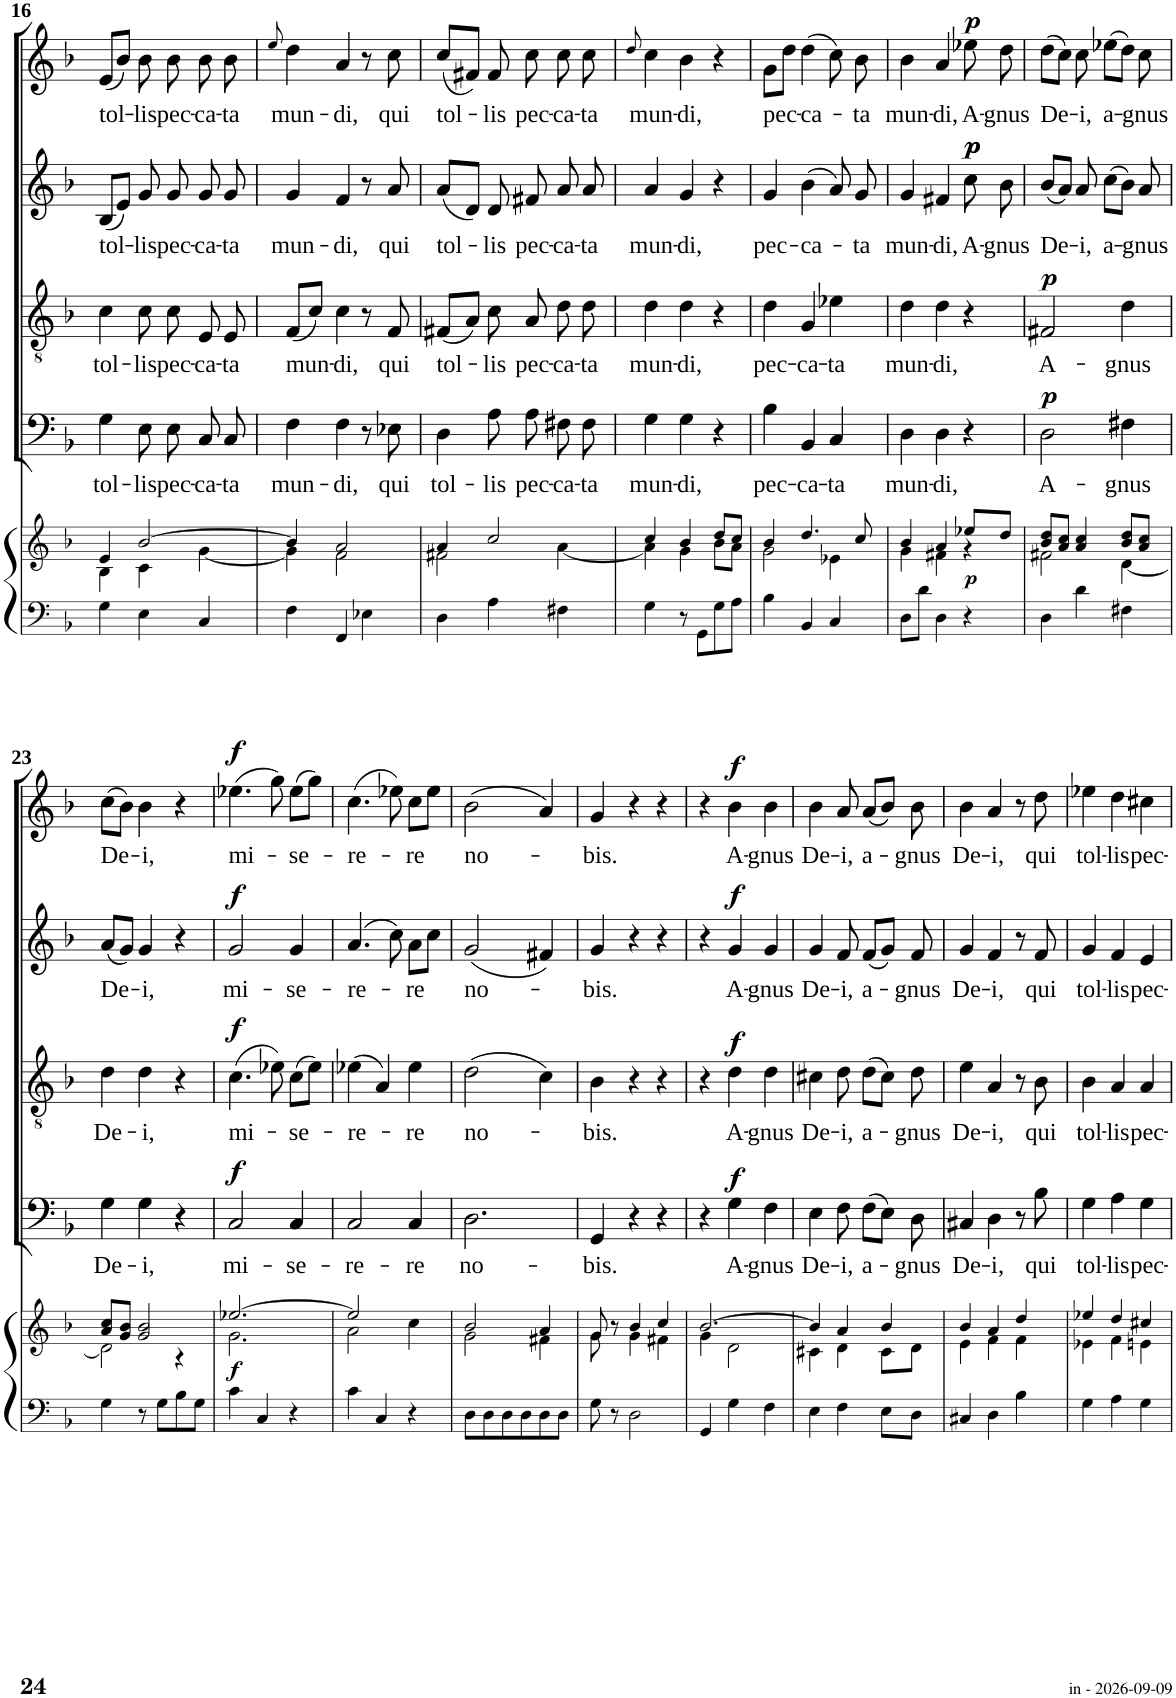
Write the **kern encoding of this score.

**kern	**kern	**dynam	**kern	**text	**dynam	**kern	**text	**dynam	**kern	**text	**dynam	**kern	**text	**dynam
*part5	*part5	*part5	*part4	*part4	*part4	*part3	*part3	*part3	*part2	*part2	*part2	*part1	*part1	*part1
*staff6	*staff5	*staff5/6	*staff4	*staff4	*staff4	*staff3	*staff3	*staff3	*staff2	*staff2	*staff2	*staff1	*staff1	*staff1
*I"Organ	*	*	*I"Bass	*	*	*I"Tenor	*	*	*I"Alto	*	*	*I"Soprano	*	*
!!LO:PB:g=z
*clefF4	*clefG2	*	*clefF4	*	*	*clefGv2	*	*	*clefG2	*	*	*clefG2	*	*
*k[b-]	*k[b-]	*	*k[b-]	*	*	*k[b-]	*	*	*k[b-]	*	*	*k[b-]	*	*
*M3/4	*M3/4	*	*M3/4	*	*	*M3/4	*	*	*M3/4	*	*	*M3/4	*	*
=16	=16	=16	=16	=16	=16	=16	=16	=16	=16	=16	=16	=16	=16	=16
*	*^	*	*	*	*	*	*	*	*	*	*	*	*	*
!	!	!	!	!	!LO:LY:b	!	!	!LO:LY:b	!	!	!LO:LY:b	!	!	!LO:LY:b	!
4G\	4e/	4B-\	.	4G\	tol-	.	4c\	tol-	.	(8B-/L	tol-	.	(8e/L	tol-	.
.	.	.	.	.	.	.	.	.	.	8e/J)	.	.	8b-/J)	.	.
!	!	!	!	!	!LO:LY:b	!	!	!LO:LY:b	!	!	!LO:LY:b	!	!	!LO:LY:b	!
4E\	[2b-/	4c\	.	8E\	-lis	.	8c\	-lis	.	8g/	-lis	.	8b-\	-lis	.
!	!	!	!	!	!LO:LY:b	!	!	!LO:LY:b	!	!	!LO:LY:b	!	!	!LO:LY:b	!
.	.	.	.	8E\	pec-	.	8c\	pec-	.	8g/	pec-	.	8b-\	pec-	.
!	!	!	!	!	!LO:LY:b	!	!	!LO:LY:b	!	!	!LO:LY:b	!	!	!LO:LY:b	!
4C/	.	[4g\	.	8C/	-ca-	.	8E/	-ca-	.	8g/	-ca-	.	8b-\	-ca-	.
!	!	!	!	!	!LO:LY:b	!	!	!LO:LY:b	!	!	!LO:LY:b	!	!	!LO:LY:b	!
.	.	.	.	8C/	-ta	.	8E/	-ta	.	8g/	-ta	.	8b-\	-ta	.
=17	=17	=17	=17	=17	=17	=17	=17	=17	=17	=17	=17	=17	=17	=17	=17
.	.	.	.	.	.	.	.	.	.	.	.	.	8qee/	.	.
!	!	!	!	!	!LO:LY:b	!	!	!LO:LY:b	!	!	!LO:LY:b	!	!	!LO:LY:b	!
4F\	4b-/]	4g\]	.	4F\	mun-	.	(8F/L	mun-	.	4g/	mun-	.	4dd\	mun-	.
.	.	.	.	.	.	.	8c/J)	.	.	.	.	.	.	.	.
!	!	!	!	!	!LO:LY:b	!	!	!LO:LY:b	!	!	!LO:LY:b	!	!	!LO:LY:b	!
4FF/	2a/	2f\	.	4F\	-di,	.	4c\	-di,	.	4f/	-di,	.	4a/	-di,	.
4E-X\	.	.	.	8r	.	.	8r	.	.	8r	.	.	8r	.	.
!	!	!	!	!	!LO:LY:b	!	!	!LO:LY:b	!	!	!LO:LY:b	!	!	!LO:LY:b	!
.	.	.	.	8E-X\	qui	.	8F/	qui	.	8a/	qui	.	8cc\	qui	.
=18	=18	=18	=18	=18	=18	=18	=18	=18	=18	=18	=18	=18	=18	=18	=18
!	!	!	!	!	!LO:LY:b	!	!	!LO:LY:b	!	!	!LO:LY:b	!	!	!LO:LY:b	!
4D\	4a/	2f#X\	.	4D\	tol-	.	(8F#X/L	tol-	.	(8a/L	tol-	.	(8cc/L	tol-	.
.	.	.	.	.	.	.	8A/J)	.	.	8d/J)	.	.	8f#X/J)	.	.
!	!	!	!	!	!LO:LY:b	!	!	!LO:LY:b	!	!	!LO:LY:b	!	!	!LO:LY:b	!
4A\	2cc/	.	.	8A\	-lis	.	8c\	-lis	.	8d/	-lis	.	8f#/	-lis	.
!	!	!	!	!	!LO:LY:b	!	!	!LO:LY:b	!	!	!LO:LY:b	!	!	!LO:LY:b	!
.	.	.	.	8A\	pec-	.	8A/	pec-	.	8f#X/	pec-	.	8cc\	pec-	.
!	!	!	!	!	!LO:LY:b	!	!	!LO:LY:b	!	!	!LO:LY:b	!	!	!LO:LY:b	!
4F#X\	.	[4a\	.	8F#X\	-ca-	.	8d\	-ca-	.	8a/	-ca-	.	8cc\	-ca-	.
!	!	!	!	!	!LO:LY:b	!	!	!LO:LY:b	!	!	!LO:LY:b	!	!	!LO:LY:b	!
.	.	.	.	8F#\	-ta	.	8d\	-ta	.	8a/	-ta	.	8cc\	-ta	.
=19	=19	=19	=19	=19	=19	=19	=19	=19	=19	=19	=19	=19	=19	=19	=19
.	.	.	.	.	.	.	.	.	.	.	.	.	8qdd/	.	.
!	!	!	!	!	!LO:LY:b	!	!	!LO:LY:b	!	!	!LO:LY:b	!	!	!LO:LY:b	!
4G\	4cc/	4a\]	.	4G\	mun-	.	4d\	mun-	.	4a/	mun-	.	4cc\	mun-	.
!	!	!	!	!	!LO:LY:b	!	!	!LO:LY:b	!	!	!LO:LY:b	!	!	!LO:LY:b	!
8r	4b-/	4g\	.	4G\	-di,	.	4d\	-di,	.	4g/	-di,	.	4b-\	-di,	.
8GG\L	.	.	.	.	.	.	.	.	.	.	.	.	.	.	.
8G\	8dd/L	8b-\L	.	4r	.	.	4r	.	.	4r	.	.	4r	.	.
8A\J	8cc/J	8a\J	.	.	.	.	.	.	.	.	.	.	.	.	.
=20	=20	=20	=20	=20	=20	=20	=20	=20	=20	=20	=20	=20	=20	=20	=20
!	!	!	!	!	!LO:LY:b	!	!	!LO:LY:b	!	!	!LO:LY:b	!	!	!LO:LY:b	!
4B-\	4b-/	2g\	.	4B-\	pec-	.	4d\	pec-	.	4g/	pec-	.	8g\L	pec-	.
.	.	.	.	.	.	.	.	.	.	.	.	.	8dd\J	.	.
!	!	!	!	!	!LO:LY:b	!	!	!LO:LY:b	!	!	!LO:LY:b	!	!	!LO:LY:b	!
4BB-/	4.dd/	.	.	4BB-/	-ca-	.	4G/	-ca-	.	(4b-\	-ca-	.	(4dd\	-ca-	.
!	!	!	!	!	!LO:LY:b	!	!	!LO:LY:b	!	!	!	!	!	!	!
4C/	.	4e-X\	.	4C/	-ta	.	4e-X\	-ta	.	8a/)	.	.	8cc\)	.	.
!	!	!	!	!	!	!	!	!	!	!	!LO:LY:b	!	!	!LO:LY:b	!
.	8cc/	.	.	.	.	.	.	.	.	8g/	-ta	.	8b-\	-ta	.
=21	=21	=21	=21	=21	=21	=21	=21	=21	=21	=21	=21	=21	=21	=21	=21
!	!	!	!	!	!LO:LY:b	!	!	!LO:LY:b	!	!	!LO:LY:b	!	!	!LO:LY:b	!
8D\L	4b-/	4g\	.	4D\	mun-	.	4d\	mun-	.	4g/	mun-	.	4b-\	mun-	.
8d\J	.	.	.	.	.	.	.	.	.	.	.	.	.	.	.
!	!	!	!	!	!LO:LY:b	!	!	!LO:LY:b	!	!	!LO:LY:b	!	!	!LO:LY:b	!
4D\	4a/	4f#X\	.	4D\	-di,	.	4d\	-di,	.	4f#X/	-di,	.	4a/	-di,	.
!	!	!	!LO:DY:b	!	!	!	!	!	!	!	!LO:LY:b	!LO:DY:a	!	!LO:LY:b	!
!	!	!	!	!	!	!	!	!	!	!	!	!LO:DY:n=1:a	!	!	!LO:DY:a
4r	8ee-X/L	4r	p	4r	.	.	4r	.	.	8cc\	A-	p p	8ee-X\	A-	p
!	!	!	!	!	!	!	!	!	!	!	!LO:LY:b	!	!	!LO:LY:b	!
.	8dd/J	.	.	.	.	.	.	.	.	8b-\	-gnus	.	8dd\	-gnus	.
=22	=22	=22	=22	=22	=22	=22	=22	=22	=22	=22	=22	=22	=22	=22	=22
!	!	!	!	!	!LO:LY:b	!LO:DY:a	!	!LO:LY:b	!LO:DY:a	!	!LO:LY:b	!	!	!LO:LY:b	!
4D\	8b-/ 8dd/L	2f#X\	.	2D\	A-	p	2F#X/	A-	p	(8b-/L	De-	.	(8dd\L	De-	.
.	8a/ 8cc/J	.	.	.	.	.	.	.	.	8a/J)	.	.	8cc\J)	.	.
!	!	!	!	!	!	!	!	!	!	!	!LO:LY:b	!	!	!LO:LY:b	!
4d\	4a/ 4cc/	.	.	.	.	.	.	.	.	8a/	-i,	.	8cc\	-i,	.
!	!	!	!	!	!	!	!	!	!	!	!LO:LY:b	!	!	!LO:LY:b	!
.	.	.	.	.	.	.	.	.	.	(8cc\L	a-	.	(8ee-X\L	a-	.
!	!	!	!	!	!LO:LY:b	!	!	!LO:LY:b	!	!	!	!	!	!	!
4F#X\	8b-/ 8dd/L	[4d\	.	4F#X\	-gnus	.	4d\	-gnus	.	8b-\J)	.	.	8dd\J)	.	.
!	!	!	!	!	!	!	!	!	!	!	!LO:LY:b	!	!	!LO:LY:b	!
.	8a/ 8cc/J	.	.	.	.	.	.	.	.	8a/	-gnus	.	8cc\	-gnus	.
!!LO:LB:g=z
=23	=23	=23	=23	=23	=23	=23	=23	=23	=23	=23	=23	=23	=23	=23	=23
!	!	!	!	!	!LO:LY:b	!	!	!LO:LY:b	!	!	!LO:LY:b	!	!	!LO:LY:b	!
4G\	8a/ 8cc/L	2d\]	.	4G\	De-	.	4d\	De-	.	(8a/L	De-	.	(8cc\L	De-	.
.	8g/ 8b-/J	.	.	.	.	.	.	.	.	8g/J)	.	.	8b-\J)	.	.
!	!	!	!	!	!LO:LY:b	!	!	!LO:LY:b	!	!	!LO:LY:b	!	!	!LO:LY:b	!
8r	2g/ 2b-/	.	.	4G\	-i,	.	4d\	-i,	.	4g/	-i,	.	4b-\	-i,	.
8G\L	.	.	.	.	.	.	.	.	.	.	.	.	.	.	.
8B-\	.	4r	.	4r	.	.	4r	.	.	4r	.	.	4r	.	.
8G\J	.	.	.	.	.	.	.	.	.	.	.	.	.	.	.
=24	=24	=24	=24	=24	=24	=24	=24	=24	=24	=24	=24	=24	=24	=24	=24
!	!	!	!LO:DY:b	!	!LO:LY:b	!LO:DY:a	!	!LO:LY:b	!LO:DY:a	!	!LO:LY:b	!LO:DY:a	!	!LO:LY:b	!LO:DY:a
4c\	[2.ee-X/	2.g\	f	2C/	mi-	f	(4.c\	mi-	f	2g/	mi-	f	(4.ee-X\	mi-	f
4C/	.	.	.	.	.	.	.	.	.	.	.	.	.	.	.
.	.	.	.	.	.	.	8e-X\)	.	.	.	.	.	8gg\)	.	.
!	!	!	!	!	!LO:LY:b	!	!	!LO:LY:b	!	!	!LO:LY:b	!	!	!LO:LY:b	!
4r	.	.	.	4C/	-se-	.	(8c\L	se-	.	4g/	-se-	.	(8ee-\L	se-	.
.	.	.	.	.	.	.	8e-\J)	.	.	.	.	.	8gg\J)	.	.
=25	=25	=25	=25	=25	=25	=25	=25	=25	=25	=25	=25	=25	=25	=25	=25
!	!	!	!	!	!LO:LY:b	!	!	!LO:LY:b	!	!	!LO:LY:b	!	!	!LO:LY:b	!
4c\	2ee-/]	2a\	.	2C/	-re-	.	(4e-X\	-re-	.	(4.a/	-re-	.	(4.cc\	-re-	.
4C/	.	.	.	.	.	.	4A/)	.	.	.	.	.	.	.	.
.	.	.	.	.	.	.	.	.	.	8cc\)	.	.	8ee-X\)	.	.
!	!	!	!	!	!LO:LY:b	!	!	!LO:LY:b	!	!	!LO:LY:b	!	!	!LO:LY:b	!
4r	4cc\	4ryy	.	4C/	-re	.	4e-\	-re	.	8a\L	-re	.	8cc\L	-re	.
.	.	.	.	.	.	.	.	.	.	8cc\J	.	.	8ee-\J	.	.
=26	=26	=26	=26	=26	=26	=26	=26	=26	=26	=26	=26	=26	=26	=26	=26
!	!	!	!	!	!LO:LY:b	!	!	!LO:LY:b	!	!	!LO:LY:b	!	!	!LO:LY:b	!
8D\L	2b-/	2g\	.	2.D\	no-	.	(2d\	no-	.	(2g/	no-	.	(2b-\	no-	.
8D\	.	.	.	.	.	.	.	.	.	.	.	.	.	.	.
8D\	.	.	.	.	.	.	.	.	.	.	.	.	.	.	.
8D\	.	.	.	.	.	.	.	.	.	.	.	.	.	.	.
8D\	4a/	4f#X\	.	.	.	.	4c\)	.	.	4f#X/)	.	.	4a/)	.	.
8D\J	.	.	.	.	.	.	.	.	.	.	.	.	.	.	.
=27	=27	=27	=27	=27	=27	=27	=27	=27	=27	=27	=27	=27	=27	=27	=27
!	!	!	!	!	!LO:LY:b	!	!	!LO:LY:b	!	!	!LO:LY:b	!	!	!LO:LY:b	!
8G\	8g/	8g\	.	4GG/	-bis.	.	4B-\	-bis.	.	4g/	-bis.	.	4g/	-bis.	.
8r	8r	8ryy	.	.	.	.	.	.	.	.	.	.	.	.	.
2D\	4b-/	4g\	.	4r	.	.	4r	.	.	4r	.	.	4r	.	.
.	4cc/	4f#X\	.	4r	.	.	4r	.	.	4r	.	.	4r	.	.
=28	=28	=28	=28	=28	=28	=28	=28	=28	=28	=28	=28	=28	=28	=28	=28
4GG/	[2.b-/	4g\	.	4r	.	.	4r	.	.	4r	.	.	4r	.	.
!	!	!	!	!	!LO:LY:b	!LO:DY:a	!	!LO:LY:b	!LO:DY:a	!	!LO:LY:b	!LO:DY:a	!	!LO:LY:b	!LO:DY:a
4G\	.	2d\	.	4G\	A-	f	4d\	A-	f	4g/	A-	f	4b-\	A-	f
!	!	!	!	!	!LO:LY:b	!	!	!LO:LY:b	!	!	!LO:LY:b	!	!	!LO:LY:b	!
4F\	.	.	.	4F\	-gnus	.	4d\	-gnus	.	4g/	-gnus	.	4b-\	-gnus	.
=29	=29	=29	=29	=29	=29	=29	=29	=29	=29	=29	=29	=29	=29	=29	=29
!	!	!	!	!	!LO:LY:b	!	!	!LO:LY:b	!	!	!LO:LY:b	!	!	!LO:LY:b	!
4E\	4b-/]	4c#X\	.	4E\	De-	.	4c#X\	De-	.	4g/	De-	.	4b-\	De-	.
!	!	!	!	!	!LO:LY:b	!	!	!LO:LY:b	!	!	!LO:LY:b	!	!	!LO:LY:b	!
4F\	4a/	4d\	.	8F\	-i,	.	8d\	-i,	.	8f/	-i,	.	8a/	-i,	.
!	!	!	!	!	!LO:LY:b	!	!	!LO:LY:b	!	!	!LO:LY:b	!	!	!LO:LY:b	!
.	.	.	.	(8F\L	a-	.	(8d\L	a-	.	(8f/L	a-	.	(8a/L	a-	.
8E\L	4b-/	8c#\L	.	8E\J)	.	.	8c#\J)	.	.	8g/J)	.	.	8b-/J)	.	.
!	!	!	!	!	!LO:LY:b	!	!	!LO:LY:b	!	!	!LO:LY:b	!	!	!LO:LY:b	!
8D\J	.	8d\J	.	8D\	-gnus	.	8d\	-gnus	.	8f/	-gnus	.	8b-\	-gnus	.
=30	=30	=30	=30	=30	=30	=30	=30	=30	=30	=30	=30	=30	=30	=30	=30
!	!	!	!	!	!LO:LY:b	!	!	!LO:LY:b	!	!	!LO:LY:b	!	!	!LO:LY:b	!
4C#X/	4b-/	4e\	.	4C#X/	De-	.	4e\	De-	.	4g/	De-	.	4b-\	De-	.
!	!	!	!	!	!LO:LY:b	!	!	!LO:LY:b	!	!	!LO:LY:b	!	!	!LO:LY:b	!
4D\	4a/	4f\	.	4D\	-i,	.	4A/	-i,	.	4f/	-i,	.	4a/	-i,	.
4B-\	4dd/	4f\	.	8r	.	.	8r	.	.	8r	.	.	8r	.	.
!	!	!	!	!	!LO:LY:b	!	!	!LO:LY:b	!	!	!LO:LY:b	!	!	!LO:LY:b	!
.	.	.	.	8B-\	qui	.	8B-\	qui	.	8f/	qui	.	8dd\	qui	.
=31	=31	=31	=31	=31	=31	=31	=31	=31	=31	=31	=31	=31	=31	=31	=31
!	!	!	!	!	!LO:LY:b	!	!	!LO:LY:b	!	!	!LO:LY:b	!	!	!LO:LY:b	!
4G\	4ee-X/	4e-X\	.	4G\	tol-	.	4B-\	tol-	.	4g/	tol-	.	4ee-X\	tol-	.
!	!	!	!	!	!LO:LY:b	!	!	!LO:LY:b	!	!	!LO:LY:b	!	!	!LO:LY:b	!
4A\	4dd/	4f\	.	4A\	-lis	.	4A/	-lis	.	4f/	-lis	.	4dd\	-lis	.
!	!	!	!	!	!LO:LY:b	!	!	!LO:LY:b	!	!	!LO:LY:b	!	!	!LO:LY:b	!
4G\	4cc#X/	4en\	.	4G\	pec-	.	4A/	pec-	.	4e/	pec-	.	4cc#X\	pec-	.
*	*v	*v	*	*	*	*	*	*	*	*	*	*	*	*	*
=	=	=	=	=	=	=	=	=	=	=	=	=	=	=
*-	*-	*-	*-	*-	*-	*-	*-	*-	*-	*-	*-	*-	*-	*-
